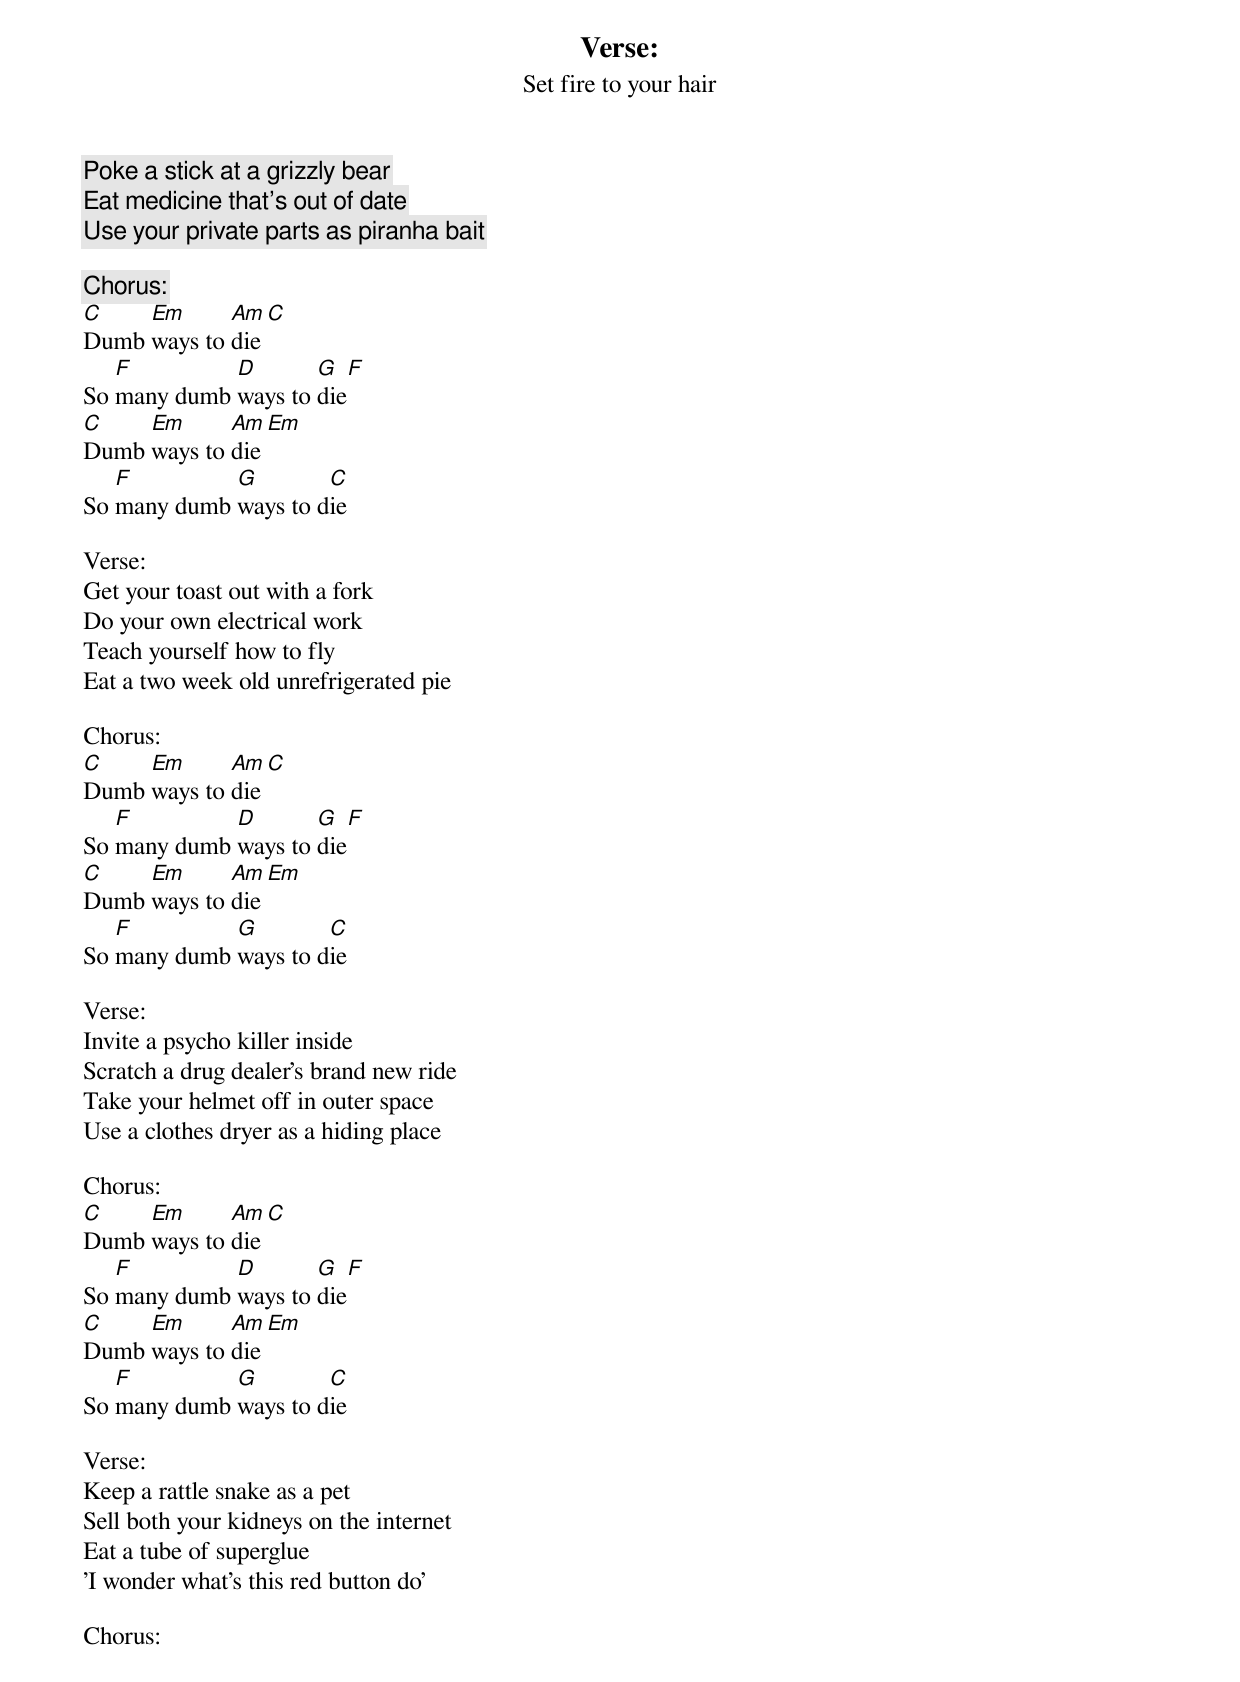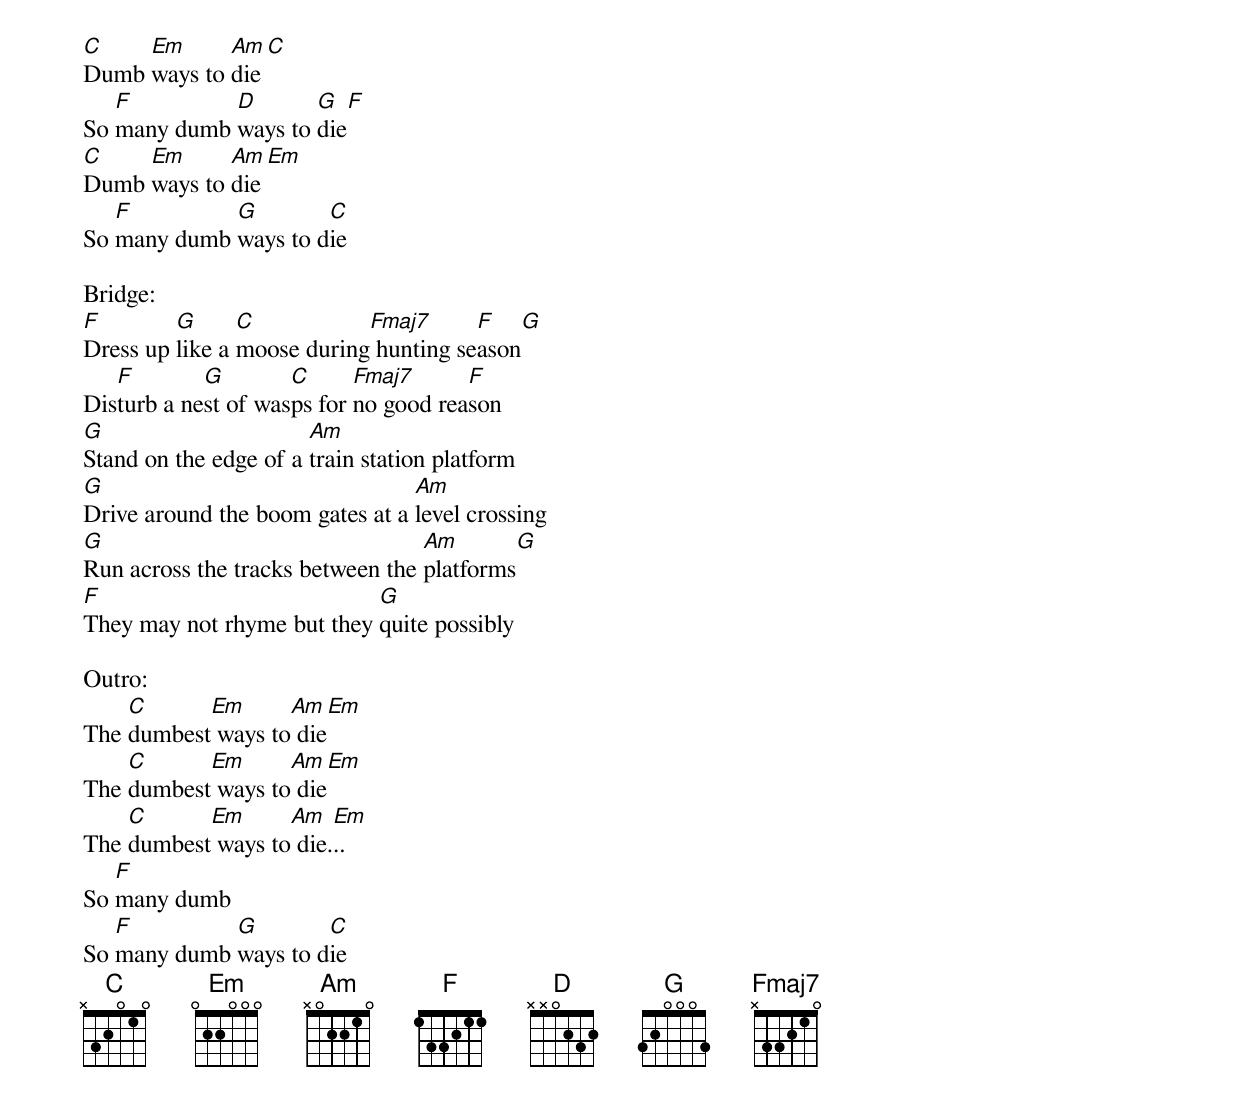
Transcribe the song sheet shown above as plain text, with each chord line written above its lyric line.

Verse:
Set fire to your hair
Poke a stick at a grizzly bear
Eat medicine that's out of date
Use your private parts as piranha bait

Chorus:
C    Em      Am    C
Dumb ways to die
   F         D       G     F
So many dumb ways to die
C    Em      Am    Em
Dumb ways to die
   F         G        C
So many dumb ways to die

Verse:
Get your toast out with a fork
Do your own electrical work
Teach yourself how to fly
Eat a two week old unrefrigerated pie

Chorus:
C    Em      Am    C
Dumb ways to die
   F         D       G     F
So many dumb ways to die
C    Em      Am    Em
Dumb ways to die
   F         G        C
So many dumb ways to die

Verse:
Invite a psycho killer inside
Scratch a drug dealer's brand new ride
Take your helmet off in outer space
Use a clothes dryer as a hiding place

Chorus:
C    Em      Am    C
Dumb ways to die
   F         D       G     F
So many dumb ways to die
C    Em      Am    Em
Dumb ways to die
   F         G        C
So many dumb ways to die

Verse:
Keep a rattle snake as a pet
Sell both your kidneys on the internet
Eat a tube of superglue
'I wonder what's this red button do'

Chorus:
C    Em      Am    C
Dumb ways to die
   F         D       G     F
So many dumb ways to die
C    Em      Am    Em
Dumb ways to die
   F         G        C
So many dumb ways to die

Bridge:
F        G      C           Fmaj7      F      G
Dress up like a moose during hunting season
   F        G        C      Fmaj7      F
Disturb a nest of wasps for no good reason
G                      Am
Stand on the edge of a train station platform
G                                Am
Drive around the boom gates at a level crossing
G                                 Am        G
Run across the tracks between the platforms
F                           G
They may not rhyme but they quite possibly

Outro:
    C      Em      Am   Em
The dumbest ways to die
    C      Em      Am   Em
The dumbest ways to die
    C      Em      Am   Em
The dumbest ways to die...
   F
So many dumb
   F         G        C
So many dumb ways to die
